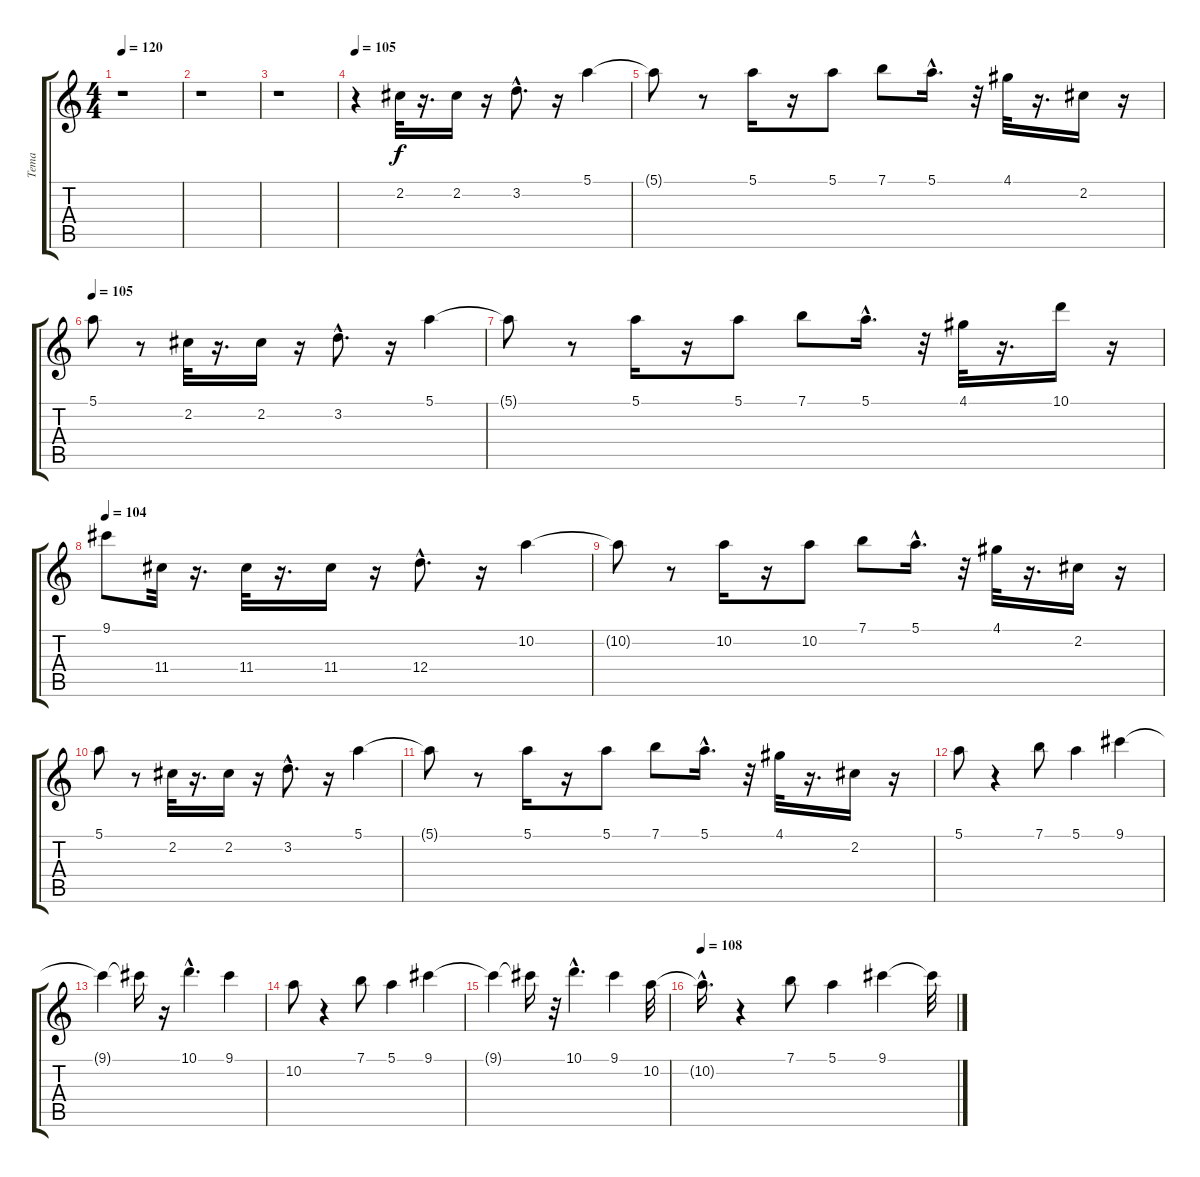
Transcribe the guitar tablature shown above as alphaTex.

\track ("Tema" "Tema") {instrument acousticguitarnylon}
\staff {score tabs}
\tuning (E4 B3 G3 D3 A2 E2) {hide}
\ts (4 4)
\tempo 120
\clef g2
\ks c
r.1{dy f instrument acousticguitarnylon} |
r.1 |
r.1 |
\tempo 105
r.4 2.2.32 r.16{d} 2.2.16 r.16 3.2{hac}.8{d} r.16 5.1.4 |
5.1{t}.8 r.8 5.1.16 r.16 5.1.8 7.1.8 5.1{hac}.16{d} r.32 4.1.32 r.16{d} 2.2.16 r.16 |
\tempo 105
5.1.8 r.8 2.2.32 r.16{d} 2.2.16 r.16 3.2{hac}.8{d} r.16 5.1.4 |
5.1{t}.8 r.8 5.1.16 r.16 5.1.8 7.1.8 5.1{hac}.16{d} r.32 4.1.32 r.16{d} 10.1.16 r.16 |
\tempo 104
9.1.8 11.4.32 r.16{d} 11.4.32 r.16{d} 11.4.16 r.16 12.4{hac}.8{d} r.16 10.2.4 |
10.2{t}.8 r.8 10.2.16 r.16 10.2.8 7.1.8 5.1{hac}.16{d} r.32 4.1.32 r.16{d} 2.2.16 r.16 |
5.1.8 r.8 2.2.32 r.16{d} 2.2.16 r.16 3.2{hac}.8{d} r.16 5.1.4 |
5.1{t}.8 r.8 5.1.16 r.16 5.1.8 7.1.8 5.1{hac}.16{d} r.32 4.1.32 r.16{d} 2.2.16 r.16 |
5.1.8 r.4 7.1.8 5.1.4 9.1.4 |
9.1{t}.4 9.1{t}.16 r.16 10.1{hac}.4{d} 9.1.4 |
10.2.8 r.4 7.1.8 5.1.4 9.1.4 |
9.1{t}.4 9.1{t}.16 r.32 10.1{hac}.4{d} 9.1.4 10.2.32 |
\tempo 108
10.2{hac t}.16{d} r.4 7.1.8 5.1.4 9.1.4 9.1{t}.32
